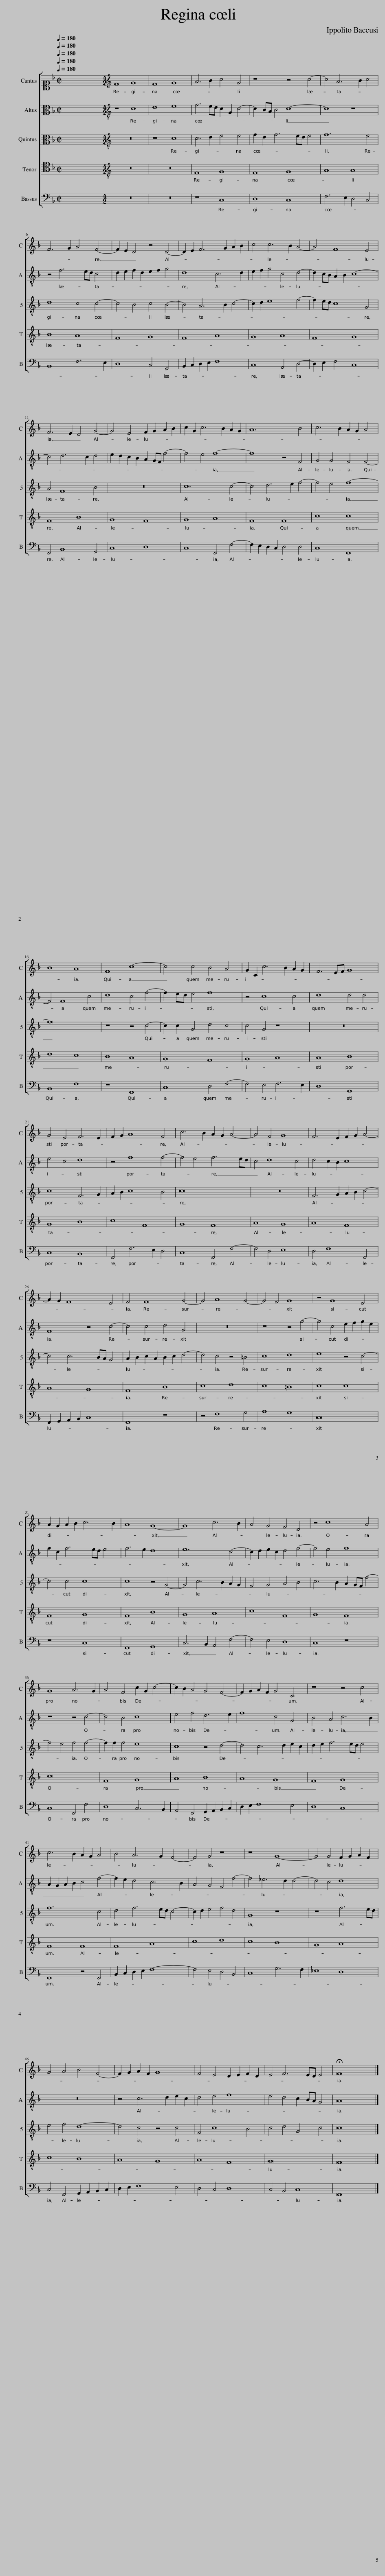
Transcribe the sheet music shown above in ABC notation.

X:1
%%score [ 1 [ 2 3 ] 4 5 ]
L:1/8
Q:1/4=180
M:2/2
I:linebreak $
K:F
V:1 alto1
V:2 alto
V:3 alto
V:4 tenor
V:5 bass
V:1
 x8 | x8 |[M:4/2][K:treble] F8 G8 | F8 G8 | A6 B2 c4 G4 | %5
 z8 z4 c4- | c4 A6 B2 c4 |$ F6 G2 A4 F4- | F2 E2 D4 z4 D4- | D2 E2 F6 G2 A2 B2 | %10
 c4 c6 B2 A4- | A4 F8 E4 |$ F6 E2 D4 G4- | G4 E4 F2 G2 A2 B2 | c2 G2 c6 B2 A2 G2 | %15
 A12 B4 | c6 B2 A2 G2 A4 |$ B8 A8 | F8 c8- | c4 c4 B4 A4 | %20
 G2 C2 c6 B2 A2 G2 | F6 EF G8 |$ G4 E4 F6 E2 | F2 G2 A8 F4 | c6 B2 A2 G2 A4- | %25
 A4 F4 G8 | F6 E2 F2 G2 A4- |$ A2 G2 F8 E4 | F4 F8 G4- | G4 A8 G4- | %30
 G4 F4 G8 | z4 G8 E4 |$ A2 G2 A2 B2 c6 B2 | A8 G8- | G8 c6 B2 | %35
 A4 G4 F4 D4 | z4 c8 A4 |$ G8 A6 G2 | A4 F4 c2 G2 c4- | c2 B2 A4 G4 F4- | %40
 F2 G2 A2 F2 G4 C4 | z8 z4 c4 |$ c6 B2 A2 G2 A4 | B4 A6 G2 F4- | F4 G4 z8 | %45
 z8 G8- | G4 G4 F2 G2 A2 F2 |$ G4 A4 B4 F4- | F2 G2 A2 F2 G8 | F4 E4 D2 E2 F2 D2 | %50
 E4 F6 ED E4 | !fermata!F16 |] %52
V:2
 x8 | x8 |[M:4/2][K:treble-8] z8 c8 | d8 e8 | f6 ed c2 G2 c4- | %5
 c2 BA B4 c8- | c8 z8 |$ z4 f6 ed c4 | d2 e2 f2 d2 e2 f2 g4 | d8 c6 d2 | %10
 e2 f2 g4 c4 d4- | d2 cB A2 B2 c8- |$ c4 d6 c2 d4 | e2 d2 c2 B2 A2 GF f4- | f4 e4 f8- | %15
 f8 z4 F4 | G4 G4 F4 F4- |$ F4 F8 c4 | d8 c4 f4- | f2 ed e4 f8 | %20
 z4 c8 c4 | d8 d4 d4 |$ e4 c4 d8 | z4 f8 f4- | f4 e4 f6 ed | %25
 c4 d8 c4 | d4 c2 B2 c8 |$ F8 z4 c4- | c4 c4 d4 G4 | z16 | %30
 z8 z4 g4- | g4 c4 e2 f2 g2 e2 |$ f2 c2 f6 ed e4 | f6 e2 d8 | e12 c4- | %35
 c2 d2 e2 c2 d4 f4- | f4 e4 f8 |$ z8 z4 c4- | c4 B4 c8 | e4 f4 d6 e2 | %40
 f8 c4 G4 | B4 A4 c6 B2 |$ A2 G2 A2 B2 c4 f4- | f2 e2 d4 c6 B2 | A4 G4 F4 f4- | %45
 f4 _e6 d2 d4- | d4 c4 d8 |$ z16 | z4 c6 d2 e2 c2 | d4 e4 f8 | %50
 e4 d4 c2 BA G4 | A16 |] %52
V:3
 x8 | x8 |[M:4/2][K:treble-8] z16 | z8 c8 | c6 d2 e4 e4 | %5
 f2 d2 f6 ed e4 | f12 e4 |$ d8 c4 c4- | c4 B4 c4 B4- | B4 A6 B2 c4- | %10
 c2 d2 e8 f4- | f2 ed c8 G4 |$ A4 F8 B4 | z16 | c12 c4- | %15
 c4 d6 e2 f4- | f4 e4 f8- |$ f16 | z8 z4 c4- | c2 c2 G4 d4 c4 | %20
 c4 G4 z8 | z16 |$ c8 F6 G2 | A2 B2 c8 B4 | c16 | %25
 z16 | F6 G2 A2 B2 c4- |$ c4 c6 BA G4 | A2 B2 c2 A2 B2 c2 d4- | d4 c4 z4 =B4 | %30
 c8 d8 | e8 z4 c4- |$ c4 c4 c8 | c8 z4 G4- | G4 c6 B2 A2 G2 | %35
 F4 G4 A4 B4 | c6 B2 A2 GF f4- |$ f4 e4 f4 f4- | f2 f2 f4 e8 | c8 z4 d4- | %40
 d4 c6 d2 e2 c2 | d2 e2 f6 ed e4 |$ f12 c4 | d4 f6 ed c4- | c2 d2 e4 f4 d4 | %45
 G8 z8 | z8 f6 ed |$ e4 f4 d8- | d4 c4 z4 c4 | F4 c8 B4 | %50
 c4 d4 G4 c4 | c16 |] %52
V:4
 x8 | x8 |[M:4/2][K:treble-8] z16 | z16 | F8 G8 | %5
 F8 G8 | A8 A8 |$ B8 A8 | F8 G8 | F8 A8 | %10
 G8 A8 | F8 G8 |$ F8 B8 | G8 F8 | G8 A8 | %15
 F8 F8 | c8 c8 |$ d8 c8 | B8 A8 | G8 F8 | %20
 G8 A8 | A8 B8 |$ G8 B8 | c8 F8 | G8 F8 | %25
 A8 G8 | A8 F8 |$ A8 G8 | F8 B8 | c8 d8 | %30
 c8 =B8 | c8 c8 |$ F8 G8 | F8 B8 | G8 A8 | %35
 c8 F8 | G8 F8 |$ c16 | F8 G8 | A8 B8 | %40
 A8 G8 | F8 G8 |$ F8 F8 | F8 A8 | c8 d8 | %45
 c8 B8 | G8 A8 |$ c8 B8 | A8 G8 | A8 F8 | %50
 G16 | F16 |] %52
V:5
 x8 | x8 |[M:4/2] z16 | z16 | z8 C,8 | %5
 D,8 C,8 | F,6 E,2 D,4 C,4 |$ B,,8 F,6 E,2 | D,8 C,4 G,,4 | B,,2 C,2 D,2 E,2 F,8 | %10
 C,8 A,,4 D,4- | D,2 E,2 F,4 C,8 |$ F,,4 B,,8 G,,4 | C,8 D,8 | C,8 F,,4 F,4- | %15
 F,2 E,2 D,2 C,2 D,4 D,4 | C,8 F,,8 |$ B,,8 F,8 | z8 F,,8 | C,8 D,4 F,4- | %20
 F,4 E,4 F,6 E,2 | D,8 G,,8 |$ C,8 B,,8 | F,,4 F,6 E,2 D,4 | C,8 F,,4 F,4- | %25
 F,4 D,4 E,8 | D,4 F,8 F,,4 |$ F,,2 G,,2 A,,2 B,,2 C,8 | F,,8 z8 | z4 F,8 G,4 | %30
 A,8 G,8 | C,16 |$ z8 C,8 | F,,8 G,,8 | C,6 B,,2 A,,4 F,4- | %35
 F,4 E,4 D,8 | C,8 z8 |$ C,8 F,,4 F,4 | D,8 C,6 B,,2 | A,,4 F,,4 G,,2 A,,2 B,,2 C,2 | %40
 D,2 E,2 F,8 E,4 | D,8 C,8 |$ F,,8 z4 F,,4 | B,,2 C,2 D,2 E,2 F,8- | F,4 E,4 D,4 B,,4 | %45
 C,8 G,6 F,2 | _E,8 D,8 |$ C,4 F,,4 G,,2 A,,2 B,,2 C,2 | D,2 E,2 F,8 E,4 | D,4 C,4 D,8 | %50
 C,4 B,,4 C,8 | F,,16 |] %52
